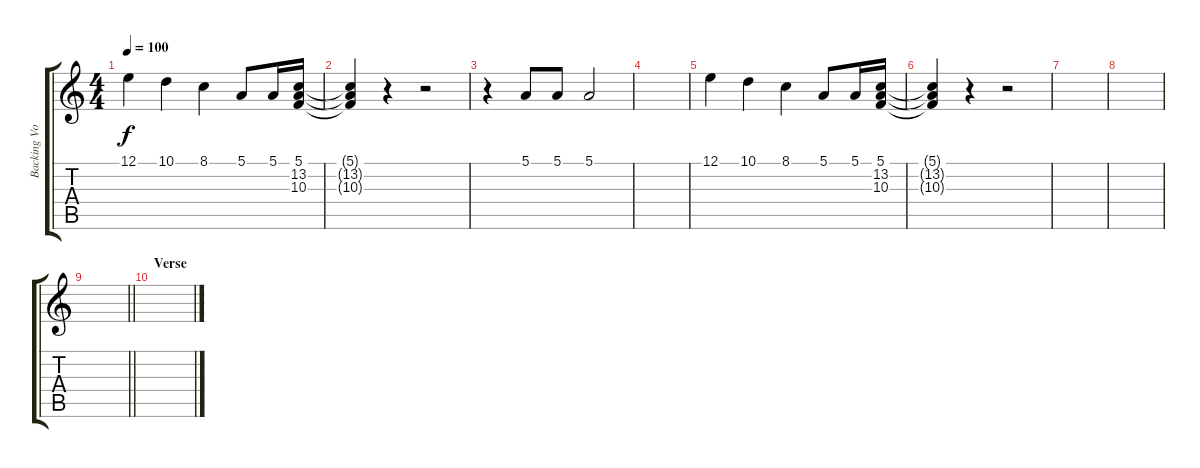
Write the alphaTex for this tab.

\track ("Backing Vocals" "Backing Vo") {instrument clarinet}
\staff {score tabs}
\tuning (E4 B3 G3 D3 A2 E2) {hide}
\ts (4 4)
\tempo 100
\clef g2
\ks c
12.1.4{dy f} 10.1.4 8.1.4 5.1.8 5.1.16 (5.1 13.2 10.3).16 |
(5.1{t} 13.2{t} 10.3{t}).4 r.4 r.2 |
r.4 5.1.8 5.1.8 5.1.2 |
|
12.1.4 10.1.4 8.1.4 5.1.8 5.1.16 (5.1 13.2 10.3).16 |
(5.1{t} 13.2{t} 10.3{t}).4 r.4 r.2 |
|
|
\barLineRight lightlight
|
\section ("" "Verse")
